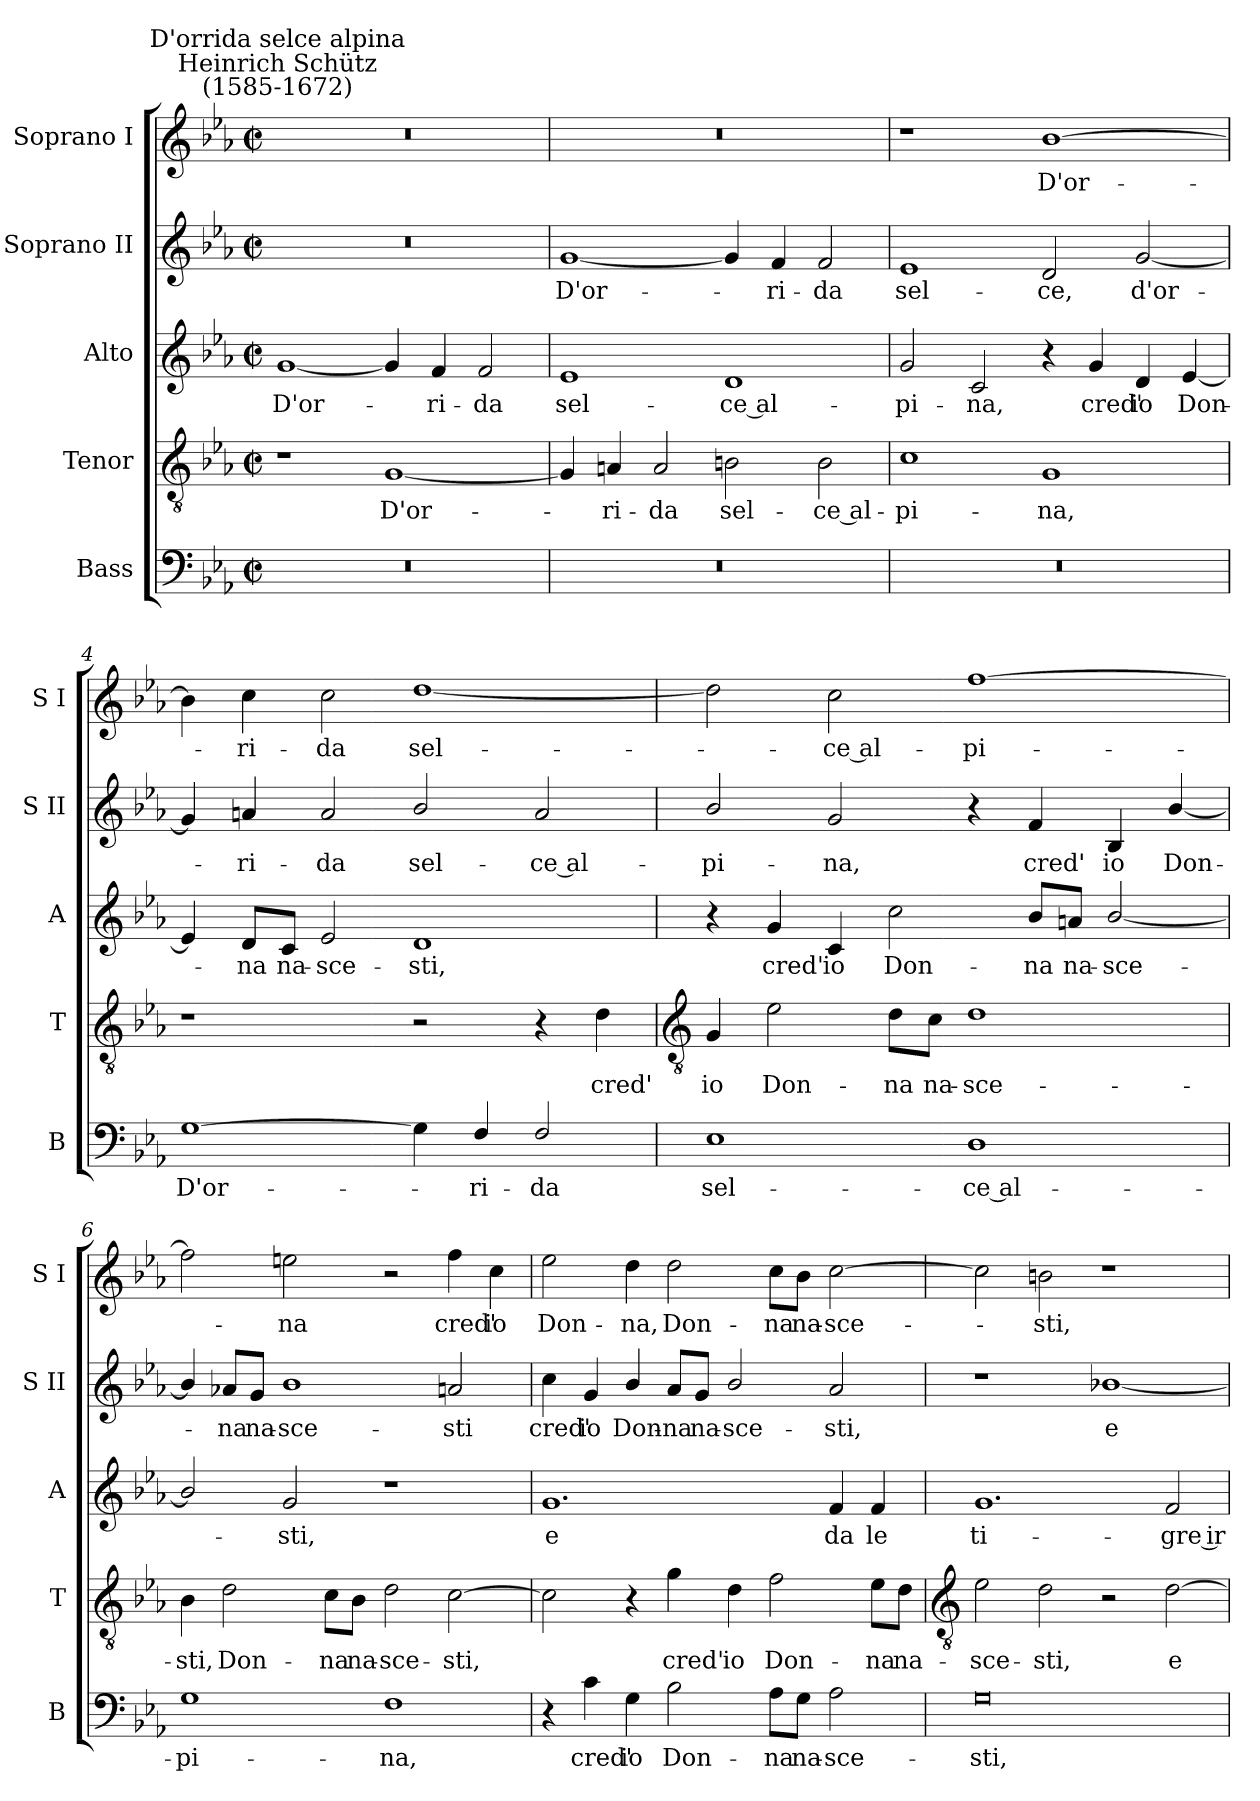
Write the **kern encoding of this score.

**kern	**text	**kern	**text	**kern	**text	**kern	**text	**kern	**text
*part5	*part5	*part4	*part4	*part3	*part3	*part2	*part2	*part1	*part1
*staff5	*staff5	*staff4	*staff4	*staff3	*staff3	*staff2	*staff2	*staff1	*staff1
*I"Bass	*	*I"Tenor	*	*I"Alto	*	*I"Soprano II	*	*I"Soprano I	*
*I'B	*	*I'T	*	*I'A	*	*I'S II	*	*I'S I	*
*clefF4	*	*clefGv2	*	*clefG2	*	*clefG2	*	*clefG2	*
*k[b-e-a-]	*	*k[b-e-a-]	*	*k[b-e-a-]	*	*k[b-e-a-]	*	*k[b-e-a-]	*
*E-:	*	*E-:	*	*E-:	*	*E-:	*	*E-:	*
*M4/2	*	*M4/2	*	*M4/2	*	*M4/2	*	*M4/2	*
*met(c|)	*	*met(c|)	*	*met(c|)	*	*met(c|)	*	*met(c|)	*
=1	=1	=1	=1	=1	=1	=1	=1	=1	=1
!	!	!	!	!	!	!	!	!LO:TX:a:cj:t=Heinrich Schütz\n(1585-1672)	!
!	!	!	!	!	!	!	!	!LO:TX:a:cj:t=D'orrida selce alpina	!
!	!	!	!	!	!LO:LY:b	!	!	!	!
0r	.	1r	.	[1g	D'or-	0r	.	0r	.
!	!	!	!LO:LY:b	!	!	!	!	!	!
.	.	[1G	D'or-	4g]	.	.	.	.	.
!	!	!	!	!	!LO:LY:b	!	!	!	!
.	.	.	.	4f	ri-	.	.	.	.
!	!	!	!	!	!LO:LY:b	!	!	!	!
.	.	.	.	2f	-da	.	.	.	.
=2	=2	=2	=2	=2	=2	=2	=2	=2	=2
!	!	!	!	!	!LO:LY:b	!	!LO:LY:b	!	!
0r	.	4G]	.	1e-	sel-	[1g	D'or-	0r	.
!	!	!	!LO:LY:b	!	!	!	!	!	!
.	.	4An	ri-	.	.	.	.	.	.
!	!	!	!LO:LY:b	!	!	!	!	!	!
.	.	2A	-da	.	.	.	.	.	.
!	!	!	!LO:LY:b	!	!LO:LY:b	!	!	!	!
.	.	2Bn	sel-	1d	-ce al-	4g]	.	.	.
!	!	!	!	!	!	!	!LO:LY:b	!	!
.	.	.	.	.	.	4f	ri-	.	.
!	!	!	!LO:LY:b	!	!	!	!LO:LY:b	!	!
.	.	2B	-ce al-	.	.	2f	-da	.	.
=3	=3	=3	=3	=3	=3	=3	=3	=3	=3
!	!	!	!LO:LY:b	!	!LO:LY:b	!	!LO:LY:b	!	!
0r	.	1c	-pi-	2g	-pi-	1e-	sel-	1r	.
!	!	!	!	!	!LO:LY:b	!	!	!	!
.	.	.	.	2c	-na,	.	.	.	.
!	!	!	!LO:LY:b	!	!	!	!LO:LY:b	!	!LO:LY:b
.	.	1G	-na,	4r	.	2d	-ce,	[1b-	D'or-
!	!	!	!	!	!LO:LY:b	!	!	!	!
.	.	.	.	4g	cred'	.	.	.	.
!	!	!	!	!	!LO:LY:b	!	!LO:LY:b	!	!
.	.	.	.	4d	io	[2g	d'or-	.	.
!	!	!	!	!	!LO:LY:b	!	!	!	!
.	.	.	.	[4e-	Don-	.	.	.	.
=4	=4	=4	=4	=4	=4	=4	=4	=4	=4
!	!LO:LY:b	!	!	!	!	!	!	!	!
[1G	D'or-	1r	.	4e-]	.	4g]	.	4b-]	.
!	!	!	!	!	!LO:LY:b	!	!LO:LY:b	!	!LO:LY:b
.	.	.	.	8d/L	na	4an	ri-	4cc	ri-
!	!	!	!	!	!LO:LY:b	!	!	!	!
.	.	.	.	8c/J	na-	.	.	.	.
!	!	!	!	!	!LO:LY:b	!	!LO:LY:b	!	!LO:LY:b
.	.	.	.	2e-	-sce-	2a	-da	2cc	-da
!	!	!	!	!	!LO:LY:b	!	!LO:LY:b	!	!LO:LY:b
4G]	.	2r	.	1d	-sti,	2b-/	sel-	[1dd/	sel-
!	!LO:LY:b	!	!	!	!	!	!	!	!
4F/	ri-	.	.	.	.	.	.	.	.
!	!LO:LY:b	!	!	!	!	!	!LO:LY:b	!	!
2F/	-da	4r	.	.	.	2a	-ce al-	.	.
!	!	!	!LO:LY:b	!	!	!	!	!	!
.	.	4d\	cred'	.	.	.	.	.	.
!!LO:LB:g=z
=5	=5	=5	=5	=5	=5	=5	=5	=5	=5
*	*	*clefGv2	*	*	*	*	*	*	*
!	!LO:LY:b	!	!LO:LY:b	!	!	!	!LO:LY:b	!	!
1E-	sel-	4G	io	4r	.	2b-/	-pi-	2dd\]	.
!	!	!	!LO:LY:b	!	!LO:LY:b	!	!	!	!
.	.	2e-	Don-	4g	cred'	.	.	.	.
!	!	!	!	!	!LO:LY:b	!	!LO:LY:b	!	!LO:LY:b
.	.	.	.	4c	io	2g	-na,	2cc	ce al-
!	!	!	!LO:LY:b	!	!LO:LY:b	!	!	!	!
.	.	8d\L	-na	2cc	Don-	.	.	.	.
!	!	!	!LO:LY:b	!	!	!	!	!	!
.	.	8c\J	na-	.	.	.	.	.	.
!	!LO:LY:b	!	!LO:LY:b	!	!	!	!	!	!LO:LY:b
1D	-ce al-	1d	-sce-	.	.	4r	.	[1ff	-pi-
!	!	!	!	!	!LO:LY:b	!	!LO:LY:b	!	!
.	.	.	.	8b-/L	-na	4f	cred'	.	.
!	!	!	!	!	!LO:LY:b	!	!	!	!
.	.	.	.	8an/J	na-	.	.	.	.
!	!	!	!	!	!LO:LY:b	!	!LO:LY:b	!	!
.	.	.	.	[2b-/	-sce-	4B-	io	.	.
!	!	!	!	!	!	!	!LO:LY:b	!	!
.	.	.	.	.	.	[4b-/	Don-	.	.
=6	=6	=6	=6	=6	=6	=6	=6	=6	=6
!	!LO:LY:b	!	!LO:LY:b	!	!	!	!	!	!
1G	-pi-	4B-	-sti,	2b-/]	.	4b-/]	.	2ff]	.
!	!	!	!LO:LY:b	!	!	!	!LO:LY:b	!	!
.	.	2d\	Don-	.	.	8a-X/L	na	.	.
!	!	!	!	!	!	!	!LO:LY:b	!	!
.	.	.	.	.	.	8g/J	na-	.	.
!	!	!	!	!	!LO:LY:b	!	!LO:LY:b	!	!LO:LY:b
.	.	.	.	2g	sti,	1b-	-sce-	2een	na
!	!	!	!LO:LY:b	!	!	!	!	!	!
.	.	8c\L	-na	.	.	.	.	.	.
!	!	!	!LO:LY:b	!	!	!	!	!	!
.	.	8B-\J	na-	.	.	.	.	.	.
!	!LO:LY:b	!	!LO:LY:b	!	!	!	!	!	!
1F	-na,	2d\	-sce-	1r	.	.	.	2r	.
!	!	!	!LO:LY:b	!	!	!	!LO:LY:b	!	!LO:LY:b
.	.	[2c	-sti,	.	.	2an	-sti	4ff	cred'
!	!	!	!	!	!	!	!	!	!LO:LY:b
.	.	.	.	.	.	.	.	4cc	io
=7	=7	=7	=7	=7	=7	=7	=7	=7	=7
!	!	!	!	!	!LO:LY:b	!	!LO:LY:b	!	!LO:LY:b
4r	.	2c]	.	1.g	e	4cc	cred'	2ee-	Don-
!	!LO:LY:b	!	!	!	!	!	!LO:LY:b	!	!
4c	cred'	.	.	.	.	4g	io	.	.
!	!LO:LY:b	!	!	!	!	!	!LO:LY:b	!	!LO:LY:b
4G	io	4r	.	.	.	4b-/	Don-	4dd\	-na,
!	!LO:LY:b	!	!LO:LY:b	!	!	!	!LO:LY:b	!	!LO:LY:b
2B-	Don-	4g	cred'	.	.	8a-/L	-na	2dd\	Don-
!	!	!	!	!	!	!	!LO:LY:b	!	!
.	.	.	.	.	.	8g/J	na-	.	.
!	!	!	!LO:LY:b	!	!	!	!LO:LY:b	!	!
.	.	4d	io	.	.	2b-/	-sce-	.	.
!	!LO:LY:b	!	!LO:LY:b	!	!	!	!	!	!LO:LY:b
8A-\L	-na	2f	Don-	.	.	.	.	8cc\L	-na
!	!LO:LY:b	!	!	!	!	!	!	!	!LO:LY:b
8G\J	na-	.	.	.	.	.	.	8b-\J	na-
!	!LO:LY:b	!	!	!	!LO:LY:b	!	!LO:LY:b	!	!LO:LY:b
2A-	-sce-	.	.	4f	da	2a-	-sti,	[2cc	-sce-
!	!	!	!LO:LY:b	!	!LO:LY:b	!	!	!	!
.	.	8e-\L	-na	4f	le	.	.	.	.
!	!	!	!LO:LY:b	!	!	!	!	!	!
.	.	8d\J	na-	.	.	.	.	.	.
!!LO:LB:g=z
=8	=8	=8	=8	=8	=8	=8	=8	=8	=8
*	*	*clefGv2	*	*	*	*	*	*	*
!	!LO:LY:b	!	!LO:LY:b	!	!LO:LY:b	!	!	!	!
0G	-sti,	2e-	-sce-	1.g	ti-	1r	.	2cc]	.
!	!	!	!LO:LY:b	!	!	!	!	!	!LO:LY:b
.	.	2d\	-sti,	.	.	.	.	2bn	sti,
!	!	!	!	!	!	!	!LO:LY:b	!	!
.	.	2r	.	.	.	[1b-X/	e	1r	.
!	!	!	!LO:LY:b	!	!LO:LY:b	!	!	!	!
.	.	[2d\	e	2f	-gre ir-	.	.	.	.
=	=	=	=	=	=	=	=	=	=
*-	*-	*-	*-	*-	*-	*-	*-	*-	*-
